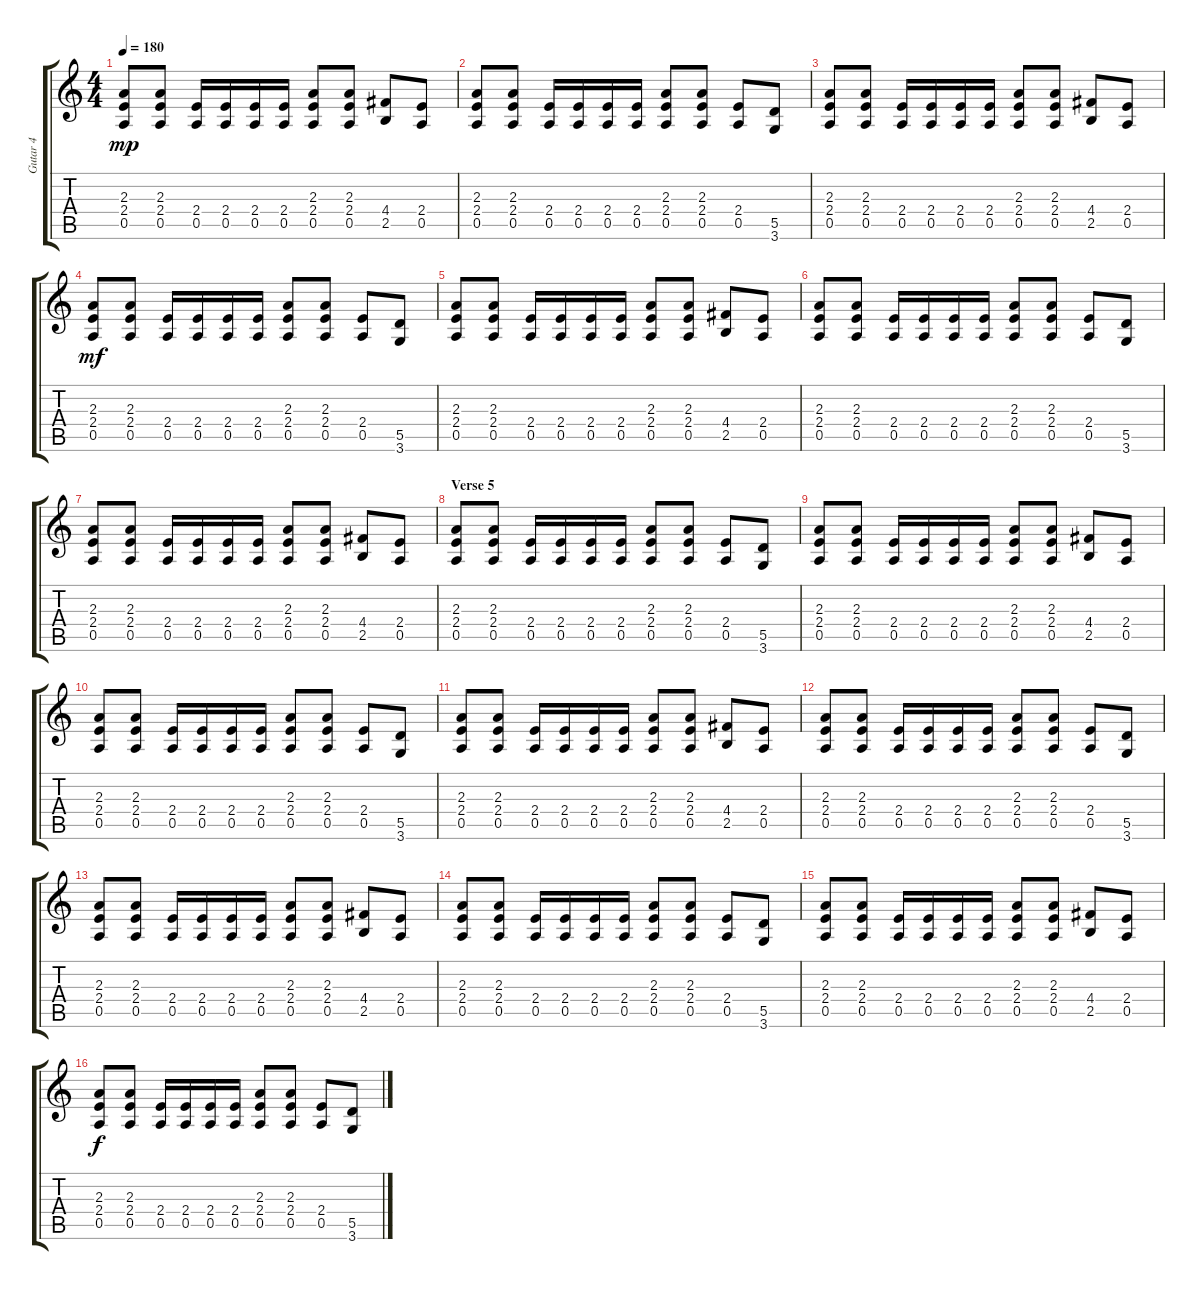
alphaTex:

\track ("Gutar 4" "Gutar 4") {instrument overdrivenguitar}
\staff {score tabs}
\tuning (E4 B3 G3 D3 A2 E2) {hide}
\ts (4 4)
\tempo 180
\clef g2
\ks c
(2.3 2.4 0.5).8{dy mp} (2.3 2.4 0.5).8 (2.4 0.5).16 (2.4 0.5).16 (2.4 0.5).16 (2.4 0.5).16 (2.3 2.4 0.5).8 (2.3 2.4 0.5).8 (4.4 2.5).8 (2.4 0.5).8 |
(2.3 2.4 0.5).8 (2.3 2.4 0.5).8 (2.4 0.5).16 (2.4 0.5).16 (2.4 0.5).16 (2.4 0.5).16 (2.3 2.4 0.5).8 (2.3 2.4 0.5).8 (2.4 0.5).8 (5.5 3.6).8 |
(2.3 2.4 0.5).8 (2.3 2.4 0.5).8 (2.4 0.5).16 (2.4 0.5).16 (2.4 0.5).16 (2.4 0.5).16 (2.3 2.4 0.5).8 (2.3 2.4 0.5).8 (4.4 2.5).8 (2.4 0.5).8 |
(2.3 2.4 0.5).8{dy mf} (2.3 2.4 0.5).8 (2.4 0.5).16 (2.4 0.5).16 (2.4 0.5).16 (2.4 0.5).16 (2.3 2.4 0.5).8 (2.3 2.4 0.5).8 (2.4 0.5).8 (5.5 3.6).8 |
(2.3 2.4 0.5).8 (2.3 2.4 0.5).8 (2.4 0.5).16 (2.4 0.5).16 (2.4 0.5).16 (2.4 0.5).16 (2.3 2.4 0.5).8 (2.3 2.4 0.5).8 (4.4 2.5).8 (2.4 0.5).8 |
(2.3 2.4 0.5).8 (2.3 2.4 0.5).8 (2.4 0.5).16 (2.4 0.5).16 (2.4 0.5).16 (2.4 0.5).16 (2.3 2.4 0.5).8 (2.3 2.4 0.5).8 (2.4 0.5).8 (5.5 3.6).8 |
(2.3 2.4 0.5).8 (2.3 2.4 0.5).8 (2.4 0.5).16 (2.4 0.5).16 (2.4 0.5).16 (2.4 0.5).16 (2.3 2.4 0.5).8 (2.3 2.4 0.5).8 (4.4 2.5).8 (2.4 0.5).8 |
\section ("" "Verse 5")
(2.3 2.4 0.5).8 (2.3 2.4 0.5).8 (2.4 0.5).16 (2.4 0.5).16 (2.4 0.5).16 (2.4 0.5).16 (2.3 2.4 0.5).8 (2.3 2.4 0.5).8 (2.4 0.5).8 (5.5 3.6).8 |
(2.3 2.4 0.5).8 (2.3 2.4 0.5).8 (2.4 0.5).16 (2.4 0.5).16 (2.4 0.5).16 (2.4 0.5).16 (2.3 2.4 0.5).8 (2.3 2.4 0.5).8 (4.4 2.5).8 (2.4 0.5).8 |
(2.3 2.4 0.5).8 (2.3 2.4 0.5).8 (2.4 0.5).16 (2.4 0.5).16 (2.4 0.5).16 (2.4 0.5).16 (2.3 2.4 0.5).8 (2.3 2.4 0.5).8 (2.4 0.5).8 (5.5 3.6).8 |
(2.3 2.4 0.5).8 (2.3 2.4 0.5).8 (2.4 0.5).16 (2.4 0.5).16 (2.4 0.5).16 (2.4 0.5).16 (2.3 2.4 0.5).8 (2.3 2.4 0.5).8 (4.4 2.5).8 (2.4 0.5).8 |
(2.3 2.4 0.5).8 (2.3 2.4 0.5).8 (2.4 0.5).16 (2.4 0.5).16 (2.4 0.5).16 (2.4 0.5).16 (2.3 2.4 0.5).8 (2.3 2.4 0.5).8 (2.4 0.5).8 (5.5 3.6).8 |
(2.3 2.4 0.5).8 (2.3 2.4 0.5).8 (2.4 0.5).16 (2.4 0.5).16 (2.4 0.5).16 (2.4 0.5).16 (2.3 2.4 0.5).8 (2.3 2.4 0.5).8 (4.4 2.5).8 (2.4 0.5).8 |
(2.3 2.4 0.5).8 (2.3 2.4 0.5).8 (2.4 0.5).16 (2.4 0.5).16 (2.4 0.5).16 (2.4 0.5).16 (2.3 2.4 0.5).8 (2.3 2.4 0.5).8 (2.4 0.5).8 (5.5 3.6).8 |
(2.3 2.4 0.5).8 (2.3 2.4 0.5).8 (2.4 0.5).16 (2.4 0.5).16 (2.4 0.5).16 (2.4 0.5).16 (2.3 2.4 0.5).8 (2.3 2.4 0.5).8 (4.4 2.5).8 (2.4 0.5).8 |
(2.3 2.4 0.5).8{dy f} (2.3 2.4 0.5).8 (2.4 0.5).16 (2.4 0.5).16 (2.4 0.5).16 (2.4 0.5).16 (2.3 2.4 0.5).8 (2.3 2.4 0.5).8 (2.4 0.5).8 (5.5 3.6).8
